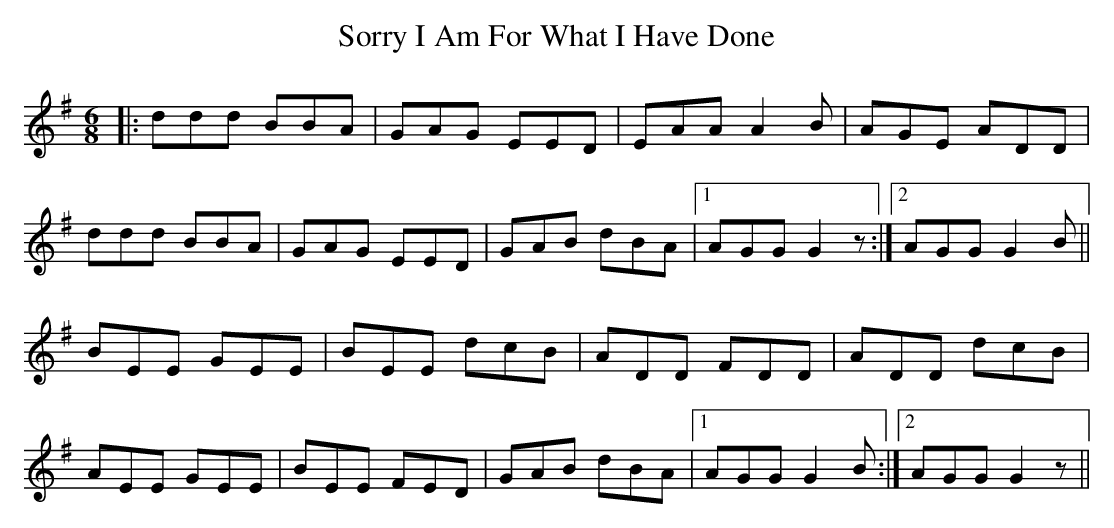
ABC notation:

X:1
T: Sorry I Am For What I Have Done
M: 6/8
L: 1/8
K: Gmaj
|:ddd BBA|GAG EED|EAA A2B|AGE ADD|
ddd BBA|GAG EED|GAB dBA|1 AGG G2 z:|2 AGG G2B||
BEE GEE|BEE dcB|ADD FDD|ADD dcB|
AEE GEE|BEE FED|GAB dBA|1 AGG G2B:|2 AGG G2 z||
